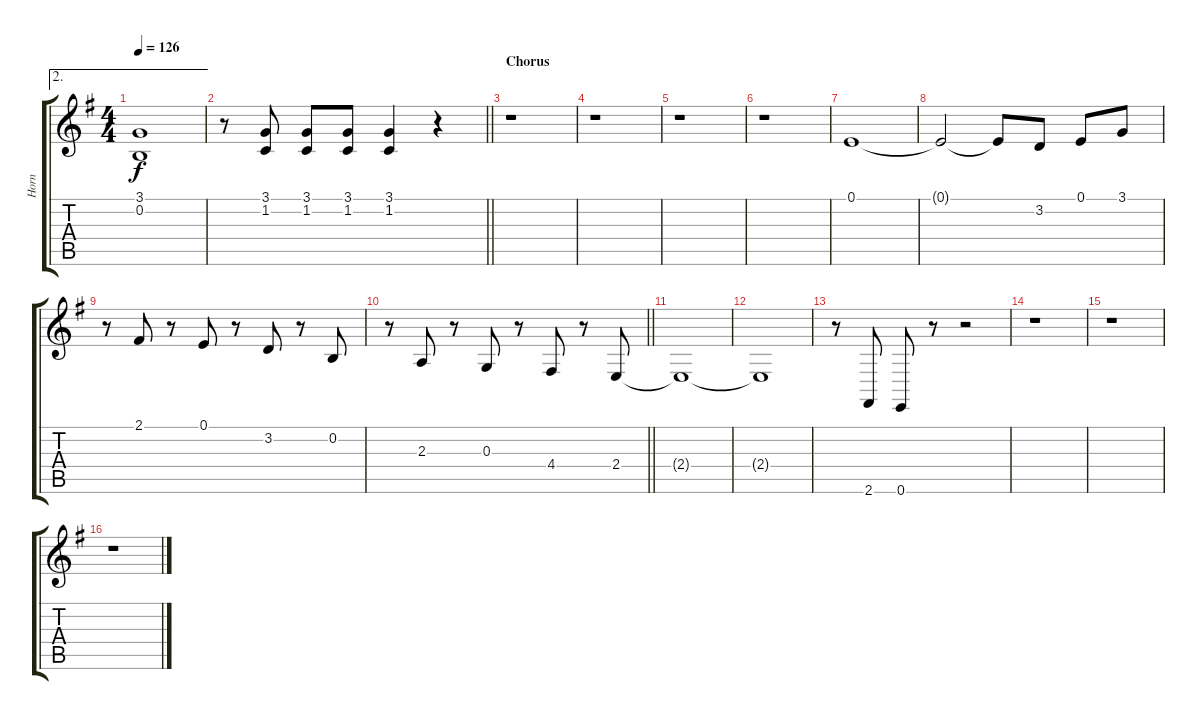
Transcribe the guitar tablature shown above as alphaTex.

\track ("Horn" "Horn") {instrument trumpet}
\staff {score tabs}
\tuning (E4 B3 G3 D3 A2 E2) {hide}
\ae 2
\ts (4 4)
\tempo 126
\clef g2
\ks g
(3.1 0.2).1{dy f} |
\barLineRight lightlight
r.8 (3.1 1.2).8 (3.1 1.2).8 (3.1 1.2).8 (3.1 1.2).4 r.4 |
\section ("" "Chorus")
r.1 |
r.1 |
r.1 |
r.1 |
0.1.1 |
0.1{t}.2 0.1{t}.8 3.2.8 0.1.8 3.1.8 |
r.8 2.1.8 r.8 0.1.8 r.8 3.2.8 r.8 0.2.8 |
\barLineRight lightlight
r.8 2.3.8 r.8 0.3.8 r.8 4.4.8 r.8 2.4.8 |
2.4{t}.1 |
2.4{t}.1 |
r.8 2.6.8 0.6.8 r.8 r.2 |
r.1 |
r.1 |
r.1
